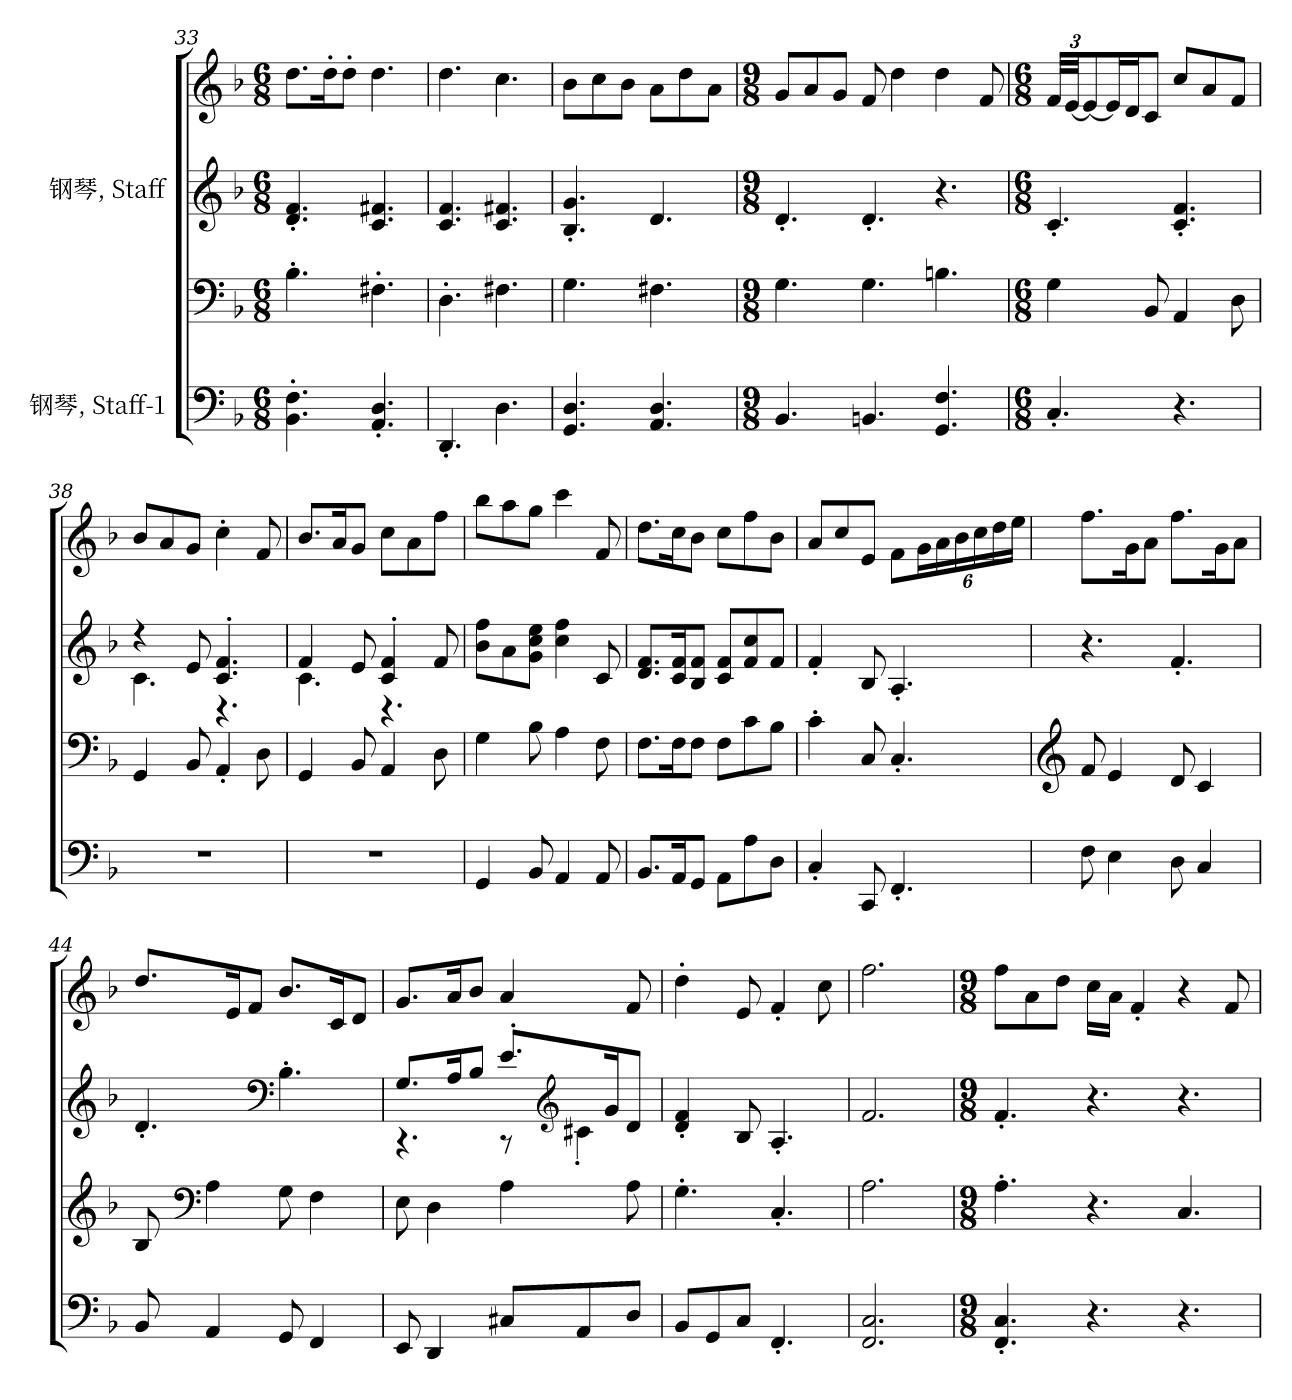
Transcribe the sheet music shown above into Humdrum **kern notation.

**kern	**kern	**kern	**kern
*part2	*part2	*part1	*part1
*staff4	*staff3	*staff2	*staff1
*I"钢琴, Staff-1	*	*I"钢琴, Staff	*
*clefF4	*clefF4	*clefG2	*clefG2
*k[b-]	*k[b-]	*k[b-]	*k[b-]
*M6/8	*M6/8	*M6/8	*M6/8
=33	=33	=33	=33
4.BB-\' 4.F\'	4.B-'\	4.d/' 4.f/'	8.dd\L
.	.	.	16dd'\K
.	.	.	8dd'\J
4.AA/' 4.D/'	4.F#X'\	4.c/ 4.f#X/	4.dd\
=34	=34	=34	=34
4.DD'/	4.D'\	4.c/ 4.f/	4.dd\
4.D\	4.F#X\	4.c/ 4.f#X/	4.cc\
!!LO:LB:g=z
=35	=35	=35	=35
4.GG/ 4.D/	4.G\	4.B-/' 4.g/'	8b-\L
.	.	.	8cc\
.	.	.	8b-\J
4.AA/ 4.D/	4.F#X\	4.d/	8a\L
.	.	.	8dd\
.	.	.	8a\J
=36	=36	=36	=36
*M9/8	*M9/8	*M9/8	*M9/8
4.BB-/	4.G\	4.d'/	8g/L
.	.	.	8a/
.	.	.	8g/J
4.BBn/	4.G\	4.d'/	8f/
.	.	.	4dd\
4.GG/ 4.F/	4.Bn\	4.r	4dd\
.	.	.	8f/
=37	=37	=37	=37
*M6/8	*M6/8	*M6/8	*M6/8
*	*	*	*Xbrackettup
4.C'/	4G\	4.c'/	48f/LLL
.	.	.	[48e/JJ
.	.	.	12e/_
.	.	.	16e/L]
.	.	.	16d/J
.	8BB-/	.	8c/J
4.r	4AA/	4.c/' 4.f/'	8cc/L
.	.	.	8a/
.	8D\	.	8f/J
=38	=38	=38	=38
*	*	*^	*
2.r	4GG/	4r	4.c\	8b-/L
.	.	.	.	8a/
.	8BB-/	8e/	.	8g/J
.	4AA'/	4.c/' 4.f/'	4.r	4cc'\
.	8D\	.	.	8f/
=39	=39	=39	=39	=39
2.r	4GG/	4f/	4.c\	8.b-/L
.	.	.	.	16a/K
.	8BB-/	8e/	.	8g/J
.	4AA/	4c/' 4f/'	4.r	8cc\L
.	.	.	.	8a\
.	8D\	8f/	.	8ff\J
*	*	*v	*v	*
!!LO:LB:g=z
=40	=40	=40	=40
4GG/	4G\	8b-\ 8ff\L	8bb-\L
.	.	8a\	8aa\
8BB-/	8B-\	8g\ 8cc\ 8ee\J	8gg\J
4AA/	4A\	4cc\ 4ff\	4ccc\
8AA/	8F\	8c/	8f/
=41	=41	=41	=41
8.BB-/L	8.F\L	8.d/ 8.f/L	8.dd\L
16AA/K	16F\K	16c/ 16f/K	16cc\K
8GG/J	8F\J	8B-/ 8f/J	8b-\J
8AA\L	8F\L	8c/ 8f/L	8cc\L
8A\	8c\	8f/ 8cc/	8ff\
8D\J	8B-\J	8f/J	8b-\J
=42	=42	=42	=42
4C'/	4c'\	4f'/	8a/L
.	.	.	8cc/
8CC/	8C/	8B-/	8e/J
4.FF'/	4.C'/	4.A'/	8f\L
.	.	.	24g\L
.	.	.	24a\
.	.	.	24b-\
.	.	.	24cc\
.	.	.	24dd\
.	.	.	24ee\JJ
=43	=43	=43	=43
*	*clefG2	*	*
8F\	8f/	4.r	8.ff\L
4E\	4e/	.	.
.	.	.	16g\K
.	.	.	8a\J
8D\	8d/	4.f'/	8.ff\L
4C/	4c/	.	.
.	.	.	16g\K
.	.	.	8a\J
!!LO:PB:g=z
=44	=44	=44	=44
8BB-/	8B-/	4.d'/	8.dd/L
*	*clefF4	*	*
4AA/	4A\	.	.
.	.	.	16e/K
.	.	.	8f/J
*	*	*clefF4	*
8GG/	8G\	4.B-'\	8.b-/L
4FF/	4F\	.	.
.	.	.	16c/K
.	.	.	8d/J
=45	=45	=45	=45
*	*	*^	*
8EE/	8E\	8.G/L	4.r	8.g/L
4DD/	4D\	.	.	.
.	.	16A/K	.	16a/K
.	.	8B-/J	.	8b-/J
8C#X/L	4A\	8.e'/L	8r	4a/
*	*	*clefG2	*	*
8AA/	.	.	4c#X'\	.
.	.	16g/K	.	.
8D/J	8A\	8d/J	.	8f/
*	*	*v	*v	*
=46	=46	=46	=46
8BB-/L	4.G'\	4d/' 4f/'	4dd'\
8GG/	.	.	.
8C/J	.	8B-/	8e/
4.FF'/	4.C'/	4.A'/	4f'/
.	.	.	8cc\
=47	=47	=47	=47
2.FF/ 2.C/	2.A\	2.f/	2.ff\
!!LO:LB:g=z
=48	=48	=48	=48
*M9/8	*M9/8	*M9/8	*M9/8
4.FF/' 4.C/'	4.A'\	4.f'/	8ff\L
.	.	.	8a\
.	.	.	8dd\J
4.r	4.r	4.r	16cc\LL
.	.	.	16a\JJ
.	.	.	4f'/
4.r	4.C/	4.r	4r
.	.	.	8f/
=	=	=	=
*-	*-	*-	*-
